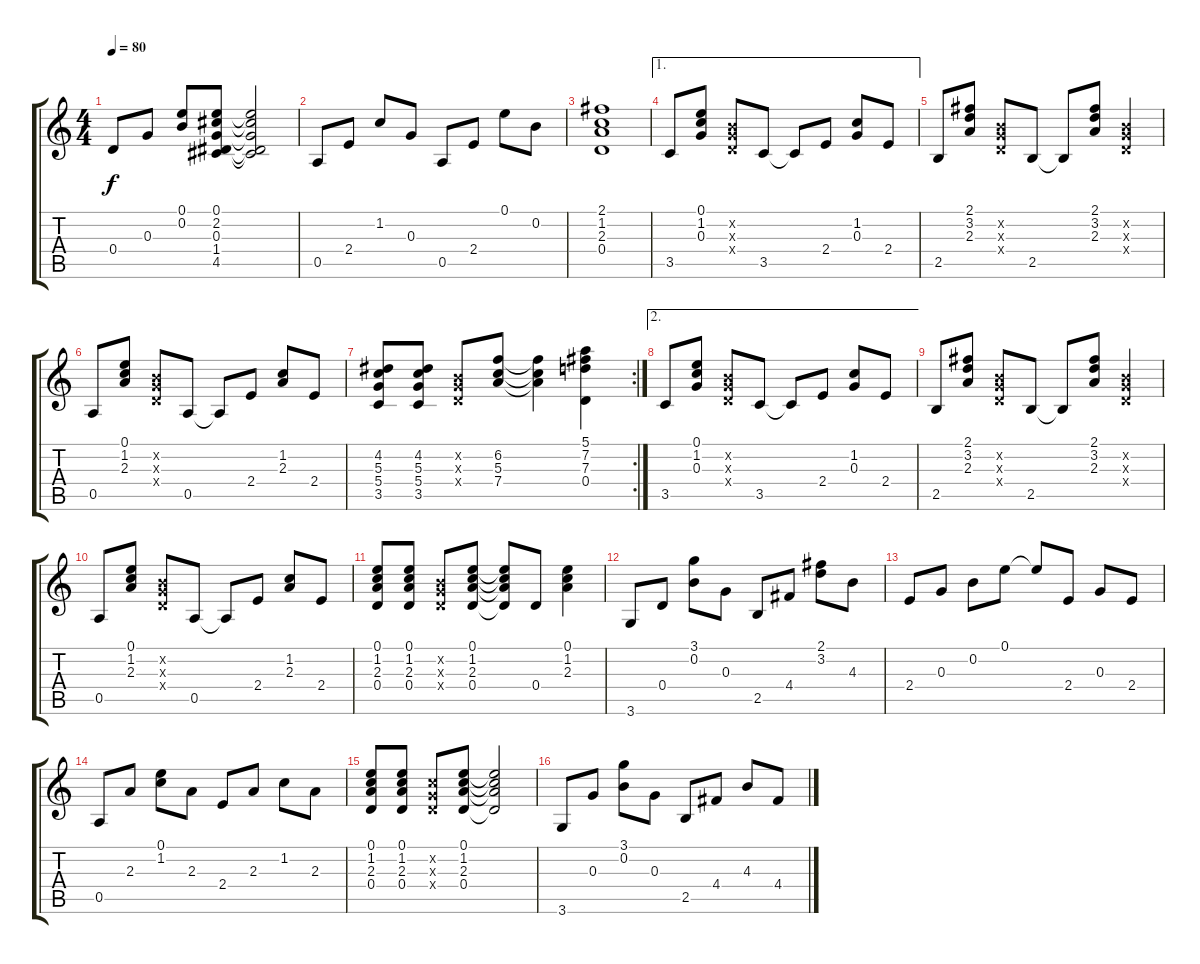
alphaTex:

\track "" {instrument acousticguitarnylon}
\staff {score tabs}
\tuning (E4 B3 G3 D3 A2 E2) {hide}
\ts (4 4)
\tempo 80
\clef g2
\ks c
0.4.8{dy f} 0.3.8 (0.1 0.2).8 (0.1 2.2 0.3 1.4 4.5).8 (0.1{t} 2.2{t} 0.3{t} 1.4{t} 4.5{t}).2 |
0.5.8 2.4.8 1.2.8 0.3.8 0.5.8 2.4.8 0.1.8 0.2.8 |
(2.1 1.2 2.3 0.4).1 |
\ae 1
3.5.8 (0.1 1.2 0.3).8 (0.2{x} 0.3{x} 0.4{x}).8 3.5.8 3.5{t}.8 2.4.8 (1.2 0.3).8 2.4.8 |
2.5.8 (2.1 3.2 2.3).8 (0.2{x} 0.3{x} 0.4{x}).8 2.5.8 2.5{t}.8 (2.1 3.2 2.3).8 (0.2{x} 0.3{x} 0.4{x}).4 |
0.5.8 (0.1 1.2 2.3).8 (0.2{x} 0.3{x} 0.4{x}).8 0.5.8 0.5{t}.8 2.4.8 (1.2 2.3).8 2.4.8 |
\rc 2
(4.2 5.3 5.4 3.5).8 (4.2 5.3 5.4 3.5).8 (0.2{x} 0.3{x} 0.4{x}).8 (6.2 5.3 7.4).8 (6.2{t} 5.3{t} 7.4{t}).4 (5.1 7.2 7.3 0.4).4 |
\ae 2
3.5.8 (0.1 1.2 0.3).8 (0.2{x} 0.3{x} 0.4{x}).8 3.5.8 3.5{t}.8 2.4.8 (1.2 0.3).8 2.4.8 |
2.5.8 (2.1 3.2 2.3).8 (0.2{x} 0.3{x} 0.4{x}).8 2.5.8 2.5{t}.8 (2.1 3.2 2.3).8 (0.2{x} 0.3{x} 0.4{x}).4 |
0.5.8 (0.1 1.2 2.3).8 (0.2{x} 0.3{x} 0.4{x}).8 0.5.8 0.5{t}.8 2.4.8 (1.2 2.3).8 2.4.8 |
(0.1 1.2 2.3 0.4).8 (0.1 1.2 2.3 0.4).8 (0.2{x} 0.3{x} 0.4{x}).8 (0.1 1.2 2.3 0.4).8 (0.1{t} 1.2{t} 2.3{t} 0.4{t}).8 0.4.8 (0.1 1.2 2.3).4 |
3.6.8 0.4.8 (3.1 0.2).8 0.3.8 2.5.8 4.4.8 (2.1 3.2).8 4.3.8 |
2.4.8 0.3.8 0.2.8 0.1.8 0.1{t}.8 2.4.8 0.3.8 2.4.8 |
0.5.8 2.3.8 (0.1 1.2).8 2.3.8 2.4.8 2.3.8 1.2.8 2.3.8 |
(0.1 1.2 2.3 0.4).8 (0.1 1.2 2.3 0.4).8 (1.2{x} 0.3{x} 0.4{x}).8 (0.1 1.2 2.3 0.4).8 (0.1{t} 1.2{t} 2.3{t} 0.4{t}).2 |
3.6.8 0.3.8 (3.1 0.2).8 0.3.8 2.5.8 4.4.8 4.3.8 4.4.8
